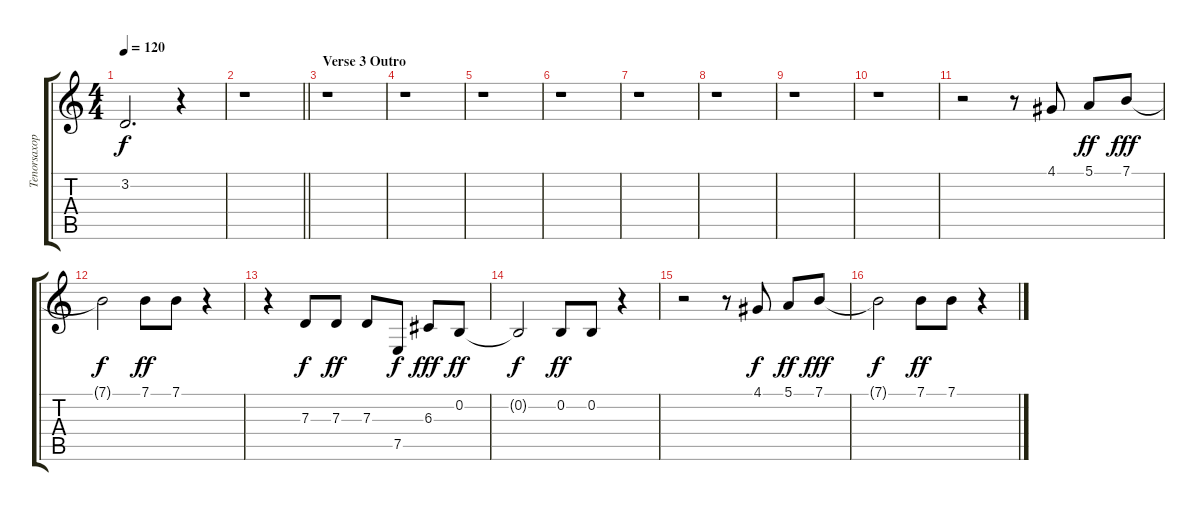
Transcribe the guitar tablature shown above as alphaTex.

\track ("Tenorsaxophon" "Tenorsaxop") {instrument tenorsax}
\staff {score tabs}
\tuning (E4 B3 G3 D3 A2 E2) {hide}
\ts (4 4)
\tempo 120
\clef g2
\ks c
3.2{t}.2{d dy f} r.4 |
\barLineRight lightlight
r.1 |
\section ("" "Verse 3 Outro")
r.1 |
r.1 |
r.1 |
r.1 |
r.1 |
r.1 |
r.1 |
r.1 |
r.2 r.8 4.1.8 5.1.8{dy ff} 7.1.8{dy fff} |
7.1{t}.2{dy f} 7.1.8{dy ff} 7.1.8 r.4 |
r.4 7.3.8{dy f} 7.3.8{dy ff} 7.3.8 7.5.8{dy f} 6.3.8{dy fff} 0.2.8{dy ff} |
0.2{t}.2{dy f} 0.2.8{dy ff} 0.2.8 r.4 |
r.2 r.8 4.1.8{dy f} 5.1.8{dy ff} 7.1.8{dy fff} |
7.1{t}.2{dy f} 7.1.8{dy ff} 7.1.8 r.4
